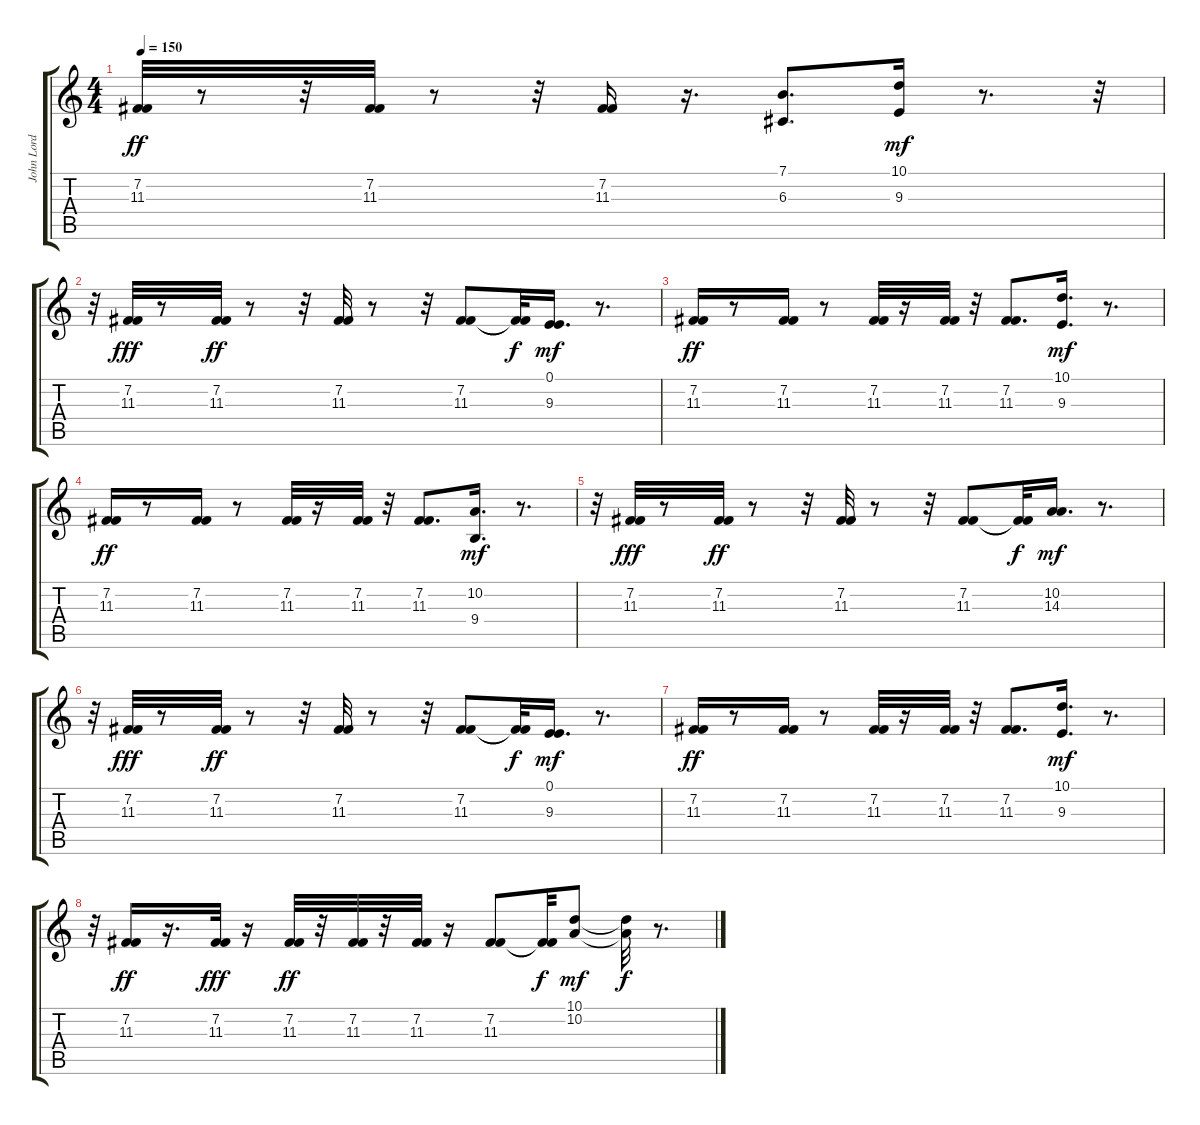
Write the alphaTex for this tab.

\track ("John Lord" "John Lord") {instrument rockorgan}
\staff {score tabs}
\tuning (E4 B3 G3 D3 A2 E2) {hide}
\ts (4 4)
\tempo 150
\clef g2
\ks c
(7.2 11.3).32{dy ff} r.8 r.32 (7.2 11.3).32 r.8 r.32 (7.2 11.3).16 r.16{d} (7.1 6.3).8{d} (10.1 9.3).16{dy mf} r.8{d} r.32 |
r.32 (7.2 11.3).32{dy fff} r.8 (7.2 11.3).32{dy ff} r.8 r.32 (7.2 11.3).32 r.8 r.32 (7.2 11.3).8 (7.2{t} 11.3{t}).32{dy f} (0.1 9.3).16{d dy mf} r.8{d} |
(7.2 11.3).16{dy ff} r.8 (7.2 11.3).16 r.8 (7.2 11.3).32 r.16 (7.2 11.3).32 r.32 (7.2 11.3).8{d} (10.1 9.3).16{d dy mf} r.8{d} |
(7.2 11.3).16{dy ff} r.8 (7.2 11.3).16 r.8 (7.2 11.3).32 r.16 (7.2 11.3).32 r.32 (7.2 11.3).8{d} (10.2 9.4).16{d dy mf} r.8{d} |
r.32 (7.2 11.3).32{dy fff} r.8 (7.2 11.3).32{dy ff} r.8 r.32 (7.2 11.3).32 r.8 r.32 (7.2 11.3).8 (7.2{t} 11.3{t}).32{dy f} (10.2 14.3).16{d dy mf} r.8{d} |
r.32 (7.2 11.3).32{dy fff} r.8 (7.2 11.3).32{dy ff} r.8 r.32 (7.2 11.3).32 r.8 r.32 (7.2 11.3).8 (7.2{t} 11.3{t}).32{dy f} (0.1 9.3).16{d dy mf} r.8{d} |
(7.2 11.3).16{dy ff} r.8 (7.2 11.3).16 r.8 (7.2 11.3).32 r.16 (7.2 11.3).32 r.32 (7.2 11.3).8{d} (10.1 9.3).16{d dy mf} r.8{d} |
r.32 (7.2 11.3).16{dy ff} r.16{d} (7.2 11.3).32{dy fff} r.16 (7.2 11.3).32{dy ff} r.32 (7.2 11.3).32 r.32 (7.2 11.3).32 r.16 (7.2 11.3).8 (7.2{t} 11.3{t}).32{dy f} (10.1 10.2).8{dy mf} (10.1{t} 10.2{t}).32{dy f} r.8{d}
